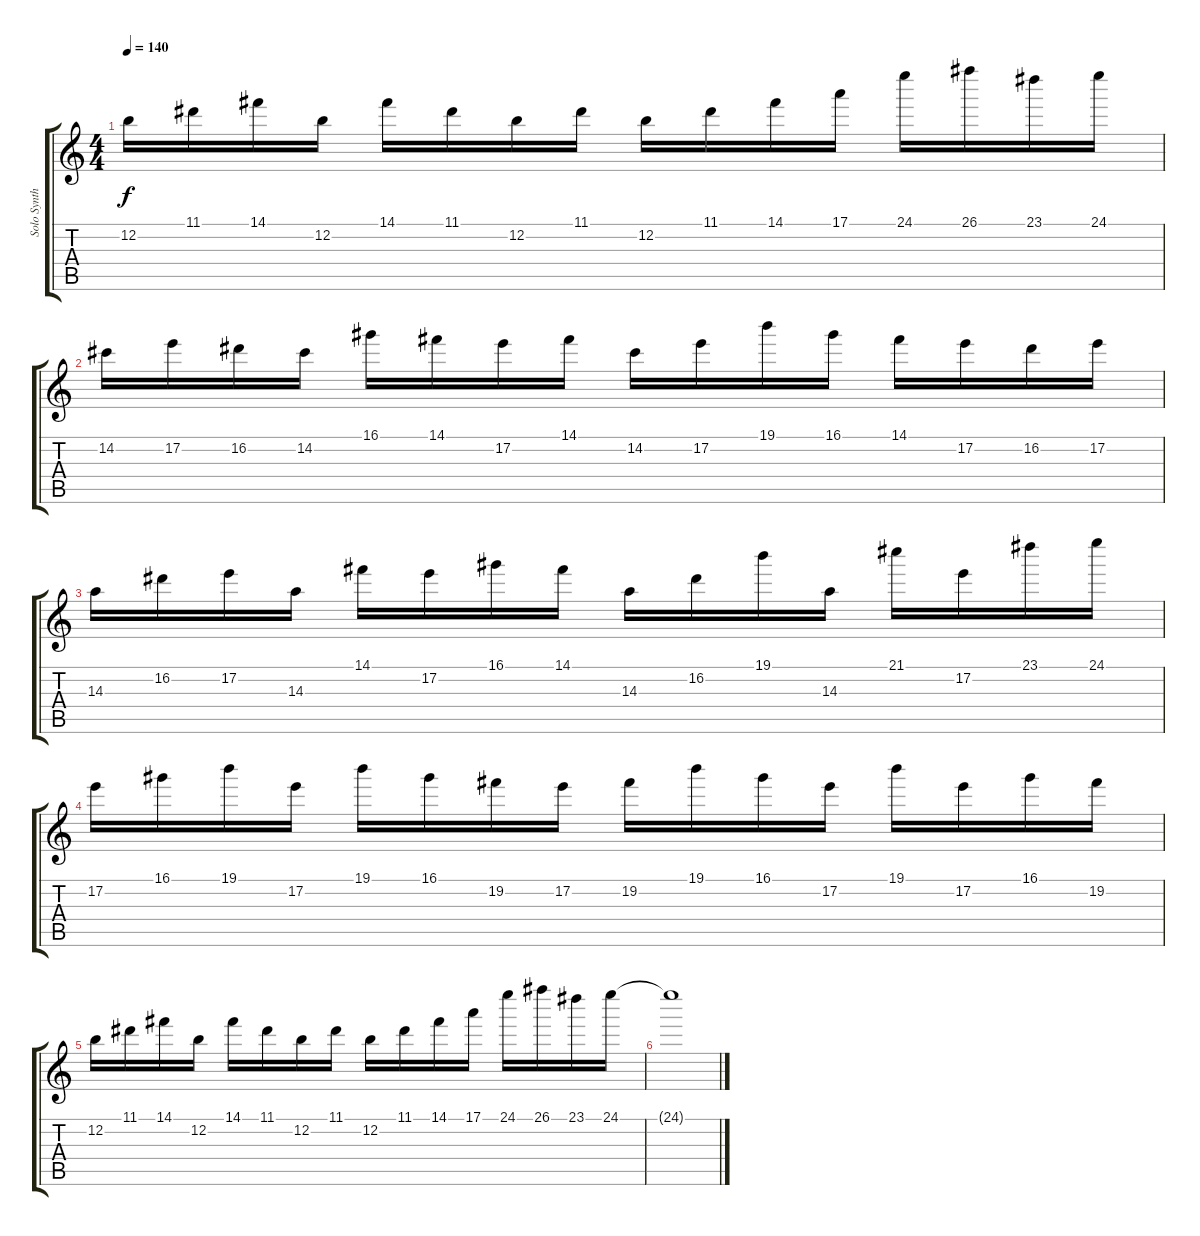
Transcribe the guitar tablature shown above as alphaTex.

\track ("Solo Synth" "Solo Synth") {instrument banjo}
\staff {score tabs}
\tuning (E4 B3 G3 D3 A2 E2) {hide}
\displaytranspose 12
\ts (4 4)
\tempo 140
\clef g2
\ks c
12.2.16{dy f} 11.1.16 14.1.16 12.2.16 14.1.16 11.1.16 12.2.16 11.1.16 12.2.16 11.1.16 14.1.16 17.1.16 24.1.16 26.1.16 23.1.16 24.1.16 |
14.2.16 17.2.16 16.2.16 14.2.16 16.1.16 14.1.16 17.2.16 14.1.16 14.2.16 17.2.16 19.1.16 16.1.16 14.1.16 17.2.16 16.2.16 17.2.16 |
14.3.16 16.2.16 17.2.16 14.3.16 14.1.16 17.2.16 16.1.16 14.1.16 14.3.16 16.2.16 19.1.16 14.3.16 21.1.16 17.2.16 23.1.16 24.1.16 |
17.2.16 16.1.16 19.1.16 17.2.16 19.1.16 16.1.16 19.2.16 17.2.16 19.2.16 19.1.16 16.1.16 17.2.16 19.1.16 17.2.16 16.1.16 19.2.16 |
12.2.16 11.1.16 14.1.16 12.2.16 14.1.16 11.1.16 12.2.16 11.1.16 12.2.16 11.1.16 14.1.16 17.1.16 24.1.16 26.1.16 23.1.16 24.1.16 |
24.1{t}.1{volume 0}
